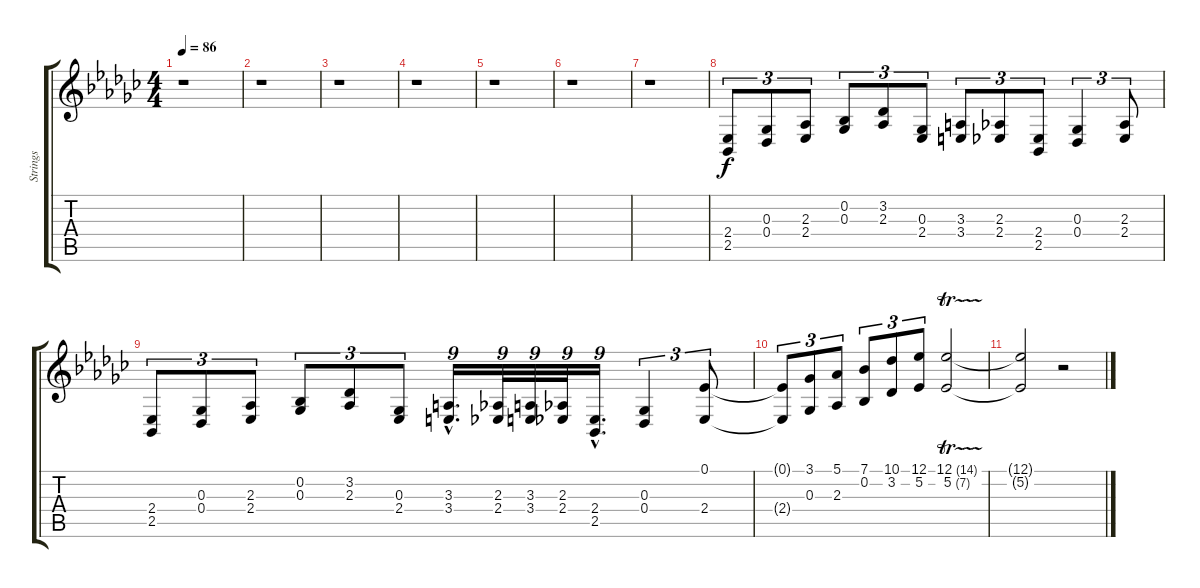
\track ("Strings" "Strings") {instrument stringensemble1}
\staff {score tabs}
\tuning (Eb4 Bb3 Gb3 Db3 Ab2 Eb2) {hide}
\ts (4 4)
\tempo 86
\clef g2
\ks ebminor
r.1{dy f} |
r.1 |
r.1 |
r.1 |
r.1 |
r.1 |
r.1 |
(2.4 2.5).8{tu (3 2)} (0.3 0.4).8{tu (3 2)} (2.3 2.4).8{tu (3 2)} (0.2 0.3).8{tu (3 2)} (3.2 2.3).8{tu (3 2)} (0.3 2.4).8{tu (3 2)} (3.3 3.4).8{tu (3 2)} (2.3 2.4).8{tu (3 2)} (2.4 2.5).8{tu (3 2)} (0.3 0.4).4{tu (3 2)} (2.3 2.4).8{tu (3 2)} |
(2.4 2.5).8{tu (3 2)} (0.3 0.4).8{tu (3 2)} (2.3 2.4).8{tu (3 2)} (0.2 0.3).8{tu (3 2)} (3.2 2.3).8{tu (3 2)} (0.3 2.4).8{tu (3 2)} (3.3{hac} 3.4{hac}).16{d tu (9 8)} (2.3 2.4).32{tu (9 8)} (3.3 3.4).32{tu (9 8)} (2.3 2.4).32{tu (9 8)} (2.4{hac} 2.5{hac}).16{d tu (9 8)} (0.3 0.4).4{tu (3 2)} (0.1 2.4).8{tu (3 2)} |
(0.1{t} 2.4{t}).8{tu (3 2)} (3.1 0.3).8{tu (3 2)} (5.1 2.3).8{tu (3 2)} (7.1 0.2).8{tu (3 2)} (10.1 3.2).8{tu (3 2)} (12.1 5.2).8{tu (3 2)} (12.1{tr (14 32)} 5.2{tr (7 32)}).2 |
(12.1{t} 5.2{t}).2 r.2
